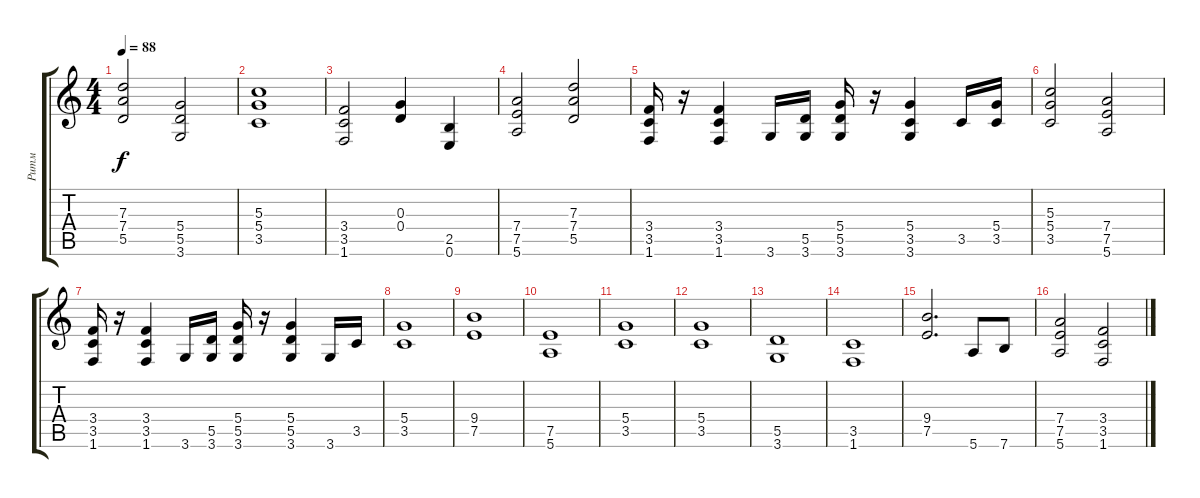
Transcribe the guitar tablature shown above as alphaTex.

\track ("Ритм" "Ритм") {instrument distortionguitar}
\staff {score tabs}
\tuning (E4 B3 G3 D3 A2 E2) {hide}
\ts (4 4)
\tempo 88
\clef g2
\ks c
(7.3 7.4 5.5).2{dy f} (5.4 5.5 3.6).2 |
(5.3 5.4 3.5).1 |
(3.4 3.5 1.6).2 (0.3 0.4).4 (2.5 0.6).4 |
(7.4 7.5 5.6).2 (7.3 7.4 5.5).2 |
(3.4 3.5 1.6).16 r.16 (3.4 3.5 1.6).4 3.6.16 (5.5 3.6).16 (5.4 5.5 3.6).16 r.16 (5.4 3.5 3.6).4 3.5.16 (5.4 3.5).16 |
(5.3 5.4 3.5).2 (7.4 7.5 5.6).2 |
(3.4 3.5 1.6).16 r.16 (3.4 3.5 1.6).4 3.6.16 (5.5 3.6).16 (5.4 5.5 3.6).16 r.16 (5.4 5.5 3.6).4 3.6.16 3.5.16 |
(5.4 3.5).1 |
(9.4 7.5).1 |
(7.5 5.6).1 |
(5.4 3.5).1 |
(5.4 3.5).1 |
(5.5 3.6).1 |
(3.5 1.6).1 |
(9.4 7.5).2{d} 5.6.8 7.6.8 |
(7.4 7.5 5.6).2 (3.4 3.5 1.6).2
